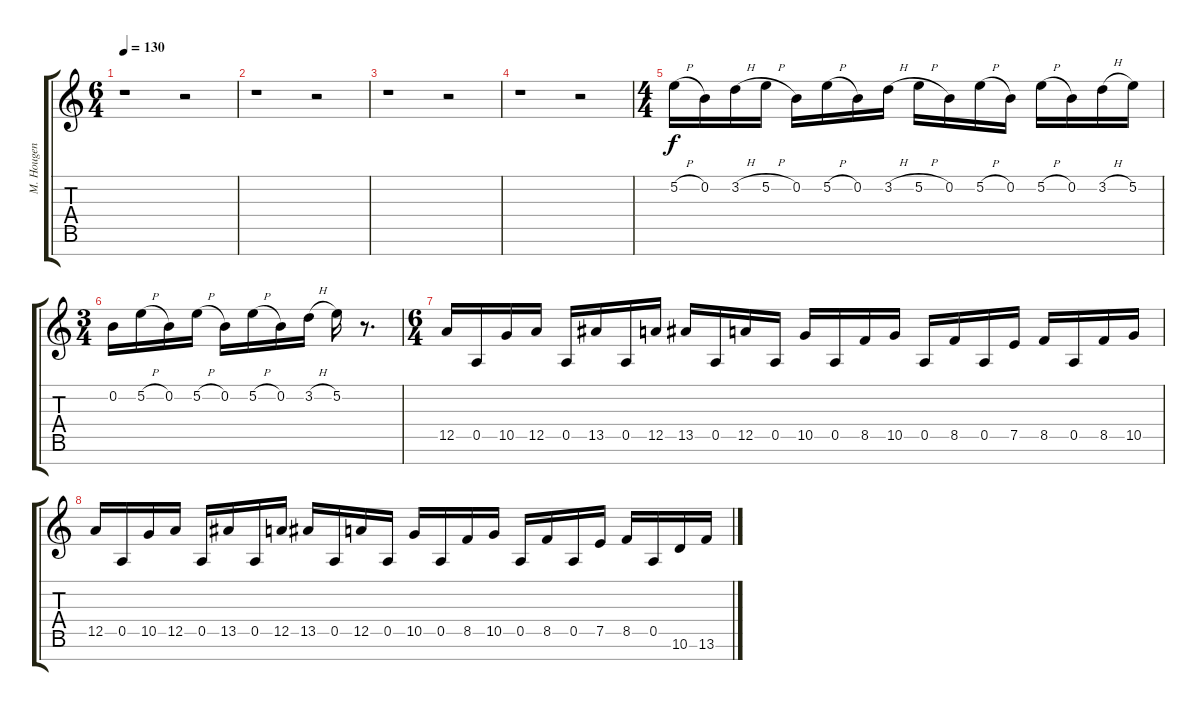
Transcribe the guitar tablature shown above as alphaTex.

\track ("M. Hougen - Guitar" "M. Hougen ") {instrument overdrivenguitar}
\staff {score tabs}
\tuning (E4 B3 G3 D3 A2 E2 B1) {hide}
\ts (6 4)
\tempo 130
\clef g2
\ks c
r.1{dy f} r.2 |
r.1 r.2 |
r.1 r.2 |
r.1 r.2 |
\ts (4 4)
5.2{h}.16{balance 3} 0.2.16 3.2{h}.16 5.2{h}.16 0.2.16 5.2{h}.16 0.2.16 3.2{h}.16 5.2{h}.16 0.2.16 5.2{h}.16 0.2.16 5.2{h}.16 0.2.16 3.2{h}.16 5.2.16 |
\ts (3 4)
0.2.16 5.2{h}.16 0.2.16 5.2{h}.16 0.2.16 5.2{h}.16 0.2.16 3.2{h}.16 5.2.16 r.8{d} |
\ts (6 4)
12.5.16{volume 13 balance 3 instrument overdrivenguitar} 0.5.16 10.5.16 12.5.16 0.5.16 13.5.16 0.5.16 12.5.16 13.5.16 0.5.16 12.5.16 0.5.16 10.5.16 0.5.16 8.5.16 10.5.16 0.5.16 8.5.16 0.5.16 7.5.16 8.5.16 0.5.16 8.5.16 10.5.16 |
12.5.16 0.5.16 10.5.16 12.5.16 0.5.16 13.5.16 0.5.16 12.5.16 13.5.16 0.5.16 12.5.16 0.5.16 10.5.16 0.5.16 8.5.16 10.5.16 0.5.16 8.5.16 0.5.16 7.5.16 8.5.16 0.5.16 10.6.16 13.6.16
